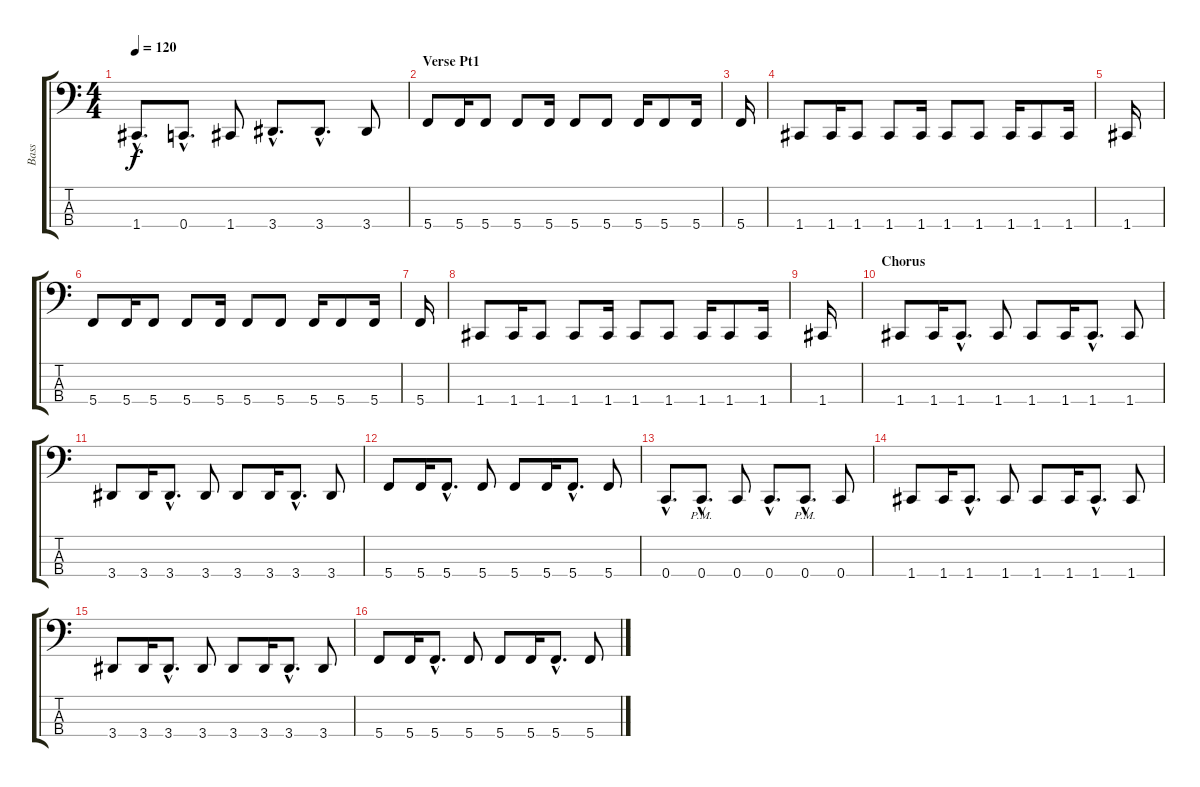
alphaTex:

\track ("Bass" "Bass") {instrument electricbasspick}
\staff {score tabs}
\tuning (F2 C2 G1 C1) {hide}
\ts (4 4)
\tempo 120
\clef f4
\ks c
1.4{hac}.8{d dy f} 0.4{hac}.8{d} 1.4.8 3.4{hac}.8{d} 3.4{hac}.8{d} 3.4.8 |
\section ("" "Verse Pt1")
5.4.8 5.4.16 5.4.8 5.4.8 5.4.16 5.4.8 5.4.8 5.4.16 5.4.8 5.4.16 |
5.4.16 |
1.4.8 1.4.16 1.4.8 1.4.8 1.4.16 1.4.8 1.4.8 1.4.16 1.4.8 1.4.16 |
1.4.16 |
5.4.8 5.4.16 5.4.8 5.4.8 5.4.16 5.4.8 5.4.8 5.4.16 5.4.8 5.4.16 |
5.4.16 |
1.4.8 1.4.16 1.4.8 1.4.8 1.4.16 1.4.8 1.4.8 1.4.16 1.4.8 1.4.16 |
1.4.16 |
\section ("" "Chorus")
1.4.8 1.4.16 1.4{hac}.8{d} 1.4.8 1.4.8 1.4.16 1.4{hac}.8{d} 1.4.8 |
3.4.8 3.4.16 3.4{hac}.8{d} 3.4.8 3.4.8 3.4.16 3.4{hac}.8{d} 3.4.8 |
5.4.8 5.4.16 5.4{hac}.8{d} 5.4.8 5.4.8 5.4.16 5.4{hac}.8{d} 5.4.8 |
0.4{hac}.8{d} 0.4{hac pm}.8{d} 0.4.8 0.4{hac}.8{d} 0.4{hac pm}.8{d} 0.4.8 |
1.4.8 1.4.16 1.4{hac}.8{d} 1.4.8 1.4.8 1.4.16 1.4{hac}.8{d} 1.4.8 |
3.4.8 3.4.16 3.4{hac}.8{d} 3.4.8 3.4.8 3.4.16 3.4{hac}.8{d} 3.4.8 |
5.4.8 5.4.16 5.4{hac}.8{d} 5.4.8 5.4.8 5.4.16 5.4{hac}.8{d} 5.4.8
